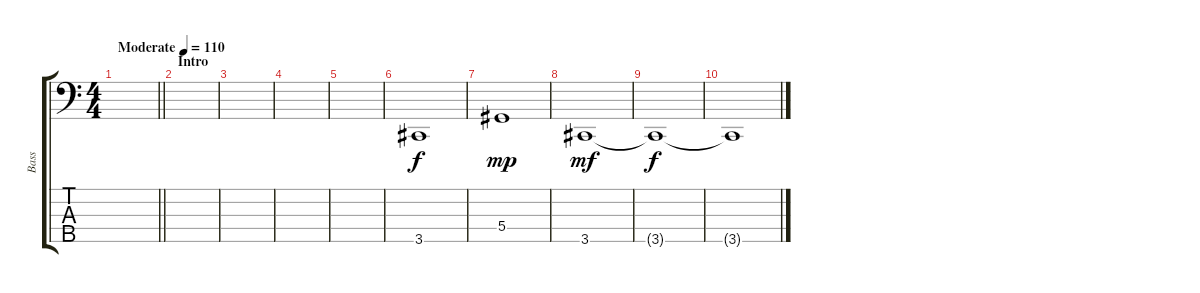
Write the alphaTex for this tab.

\track ("Bass " "Bass ") {instrument electricbassfinger}
\staff {score tabs}
\tuning (Gb2 Db2 Ab1 Eb1 Bb0) {hide}
\ts (4 4)
\tempo (110 "Moderate")
\clef f4
\barLineRight lightlight
\ks c
|
\section ("" "Intro")
|
|
|
|
3.5.1 |
5.4.1{dy mp} |
3.5.1{dy mf} |
3.5{t}.1{dy f} |
3.5{t}.1
